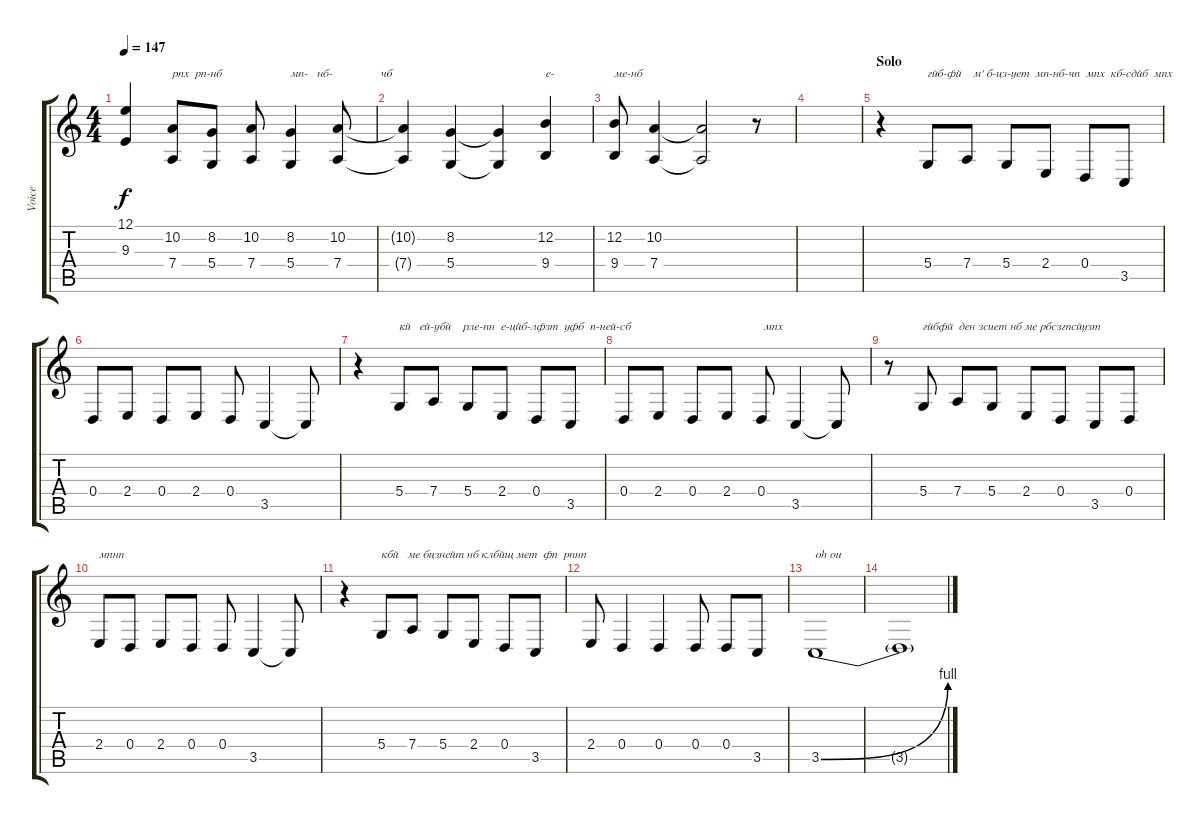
\track ("Voice" "Voice") {instrument tuba}
\staff {score tabs}
\tuning (E4 B3 G3 D3 A2 E2) {hide}
\ts (4 4)
\tempo 147
\clef g2
\ks c
(12.1{t} 9.3{t}).4{dy f} (10.2 7.4).8{txt "рпх  рп-нб"} (8.2 5.4).8 (10.2 7.4).8 (8.2 5.4).4{txt "мп-   нб-                чб"} (10.2 7.4).8 |
(10.2{t} 7.4{t}).4 (8.2 5.4).4 (8.2{t} 5.4{t}).4 (12.2 9.4).4{txt "е-"} |
(12.2 9.4).8{txt "ме-нб"} (10.2 7.4).4 (10.2{t} 7.4{t}).2 r.8 |
|
\section ("" "Solo")
r.4 5.4.8{txt "гйб-фй    м' б-цз-ует  мп-нб-чп  мпх  кб-сдйб  мпх"} 7.4.8 5.4.8 2.4.8 0.4.8 3.5.8 |
0.4.8 2.4.8 0.4.8 2.4.8 0.4.8 3.5.4 3.5{t}.8 |
r.4 5.4.8{txt "кй   ей-убй    рле-пн  е-цйб-лфзт  уфб  п-ней-сб  "} 7.4.8 5.4.8 2.4.8 0.4.8 3.5.8 |
0.4.8 2.4.8 0.4.8 2.4.8 0.4.8{txt " мпх"} 3.5.4 3.5{t}.8 |
r.8 5.4.8{txt "гйбфй  ден зсиет нб ме рбсзгпсйузт  "} 7.4.8 5.4.8 2.4.8 0.4.8 3.5.8 0.4.8 |
2.4.8{txt "мпнп"} 0.4.8 2.4.8 0.4.8 0.4.8 3.5.4 3.5{t}.8 |
r.4 5.4.8{txt "кбй   ме бцзнейт нб клбйщ мет  фп  рпнп"} 7.4.8 5.4.8 2.4.8 0.4.8 3.5.8 |
2.4.8 0.4.4 0.4.4 0.4.8 0.4.8 3.5.8 |
3.5{be (bend 0 0 60 4)}.1{txt "oh ou"} |
3.5{t}.1
